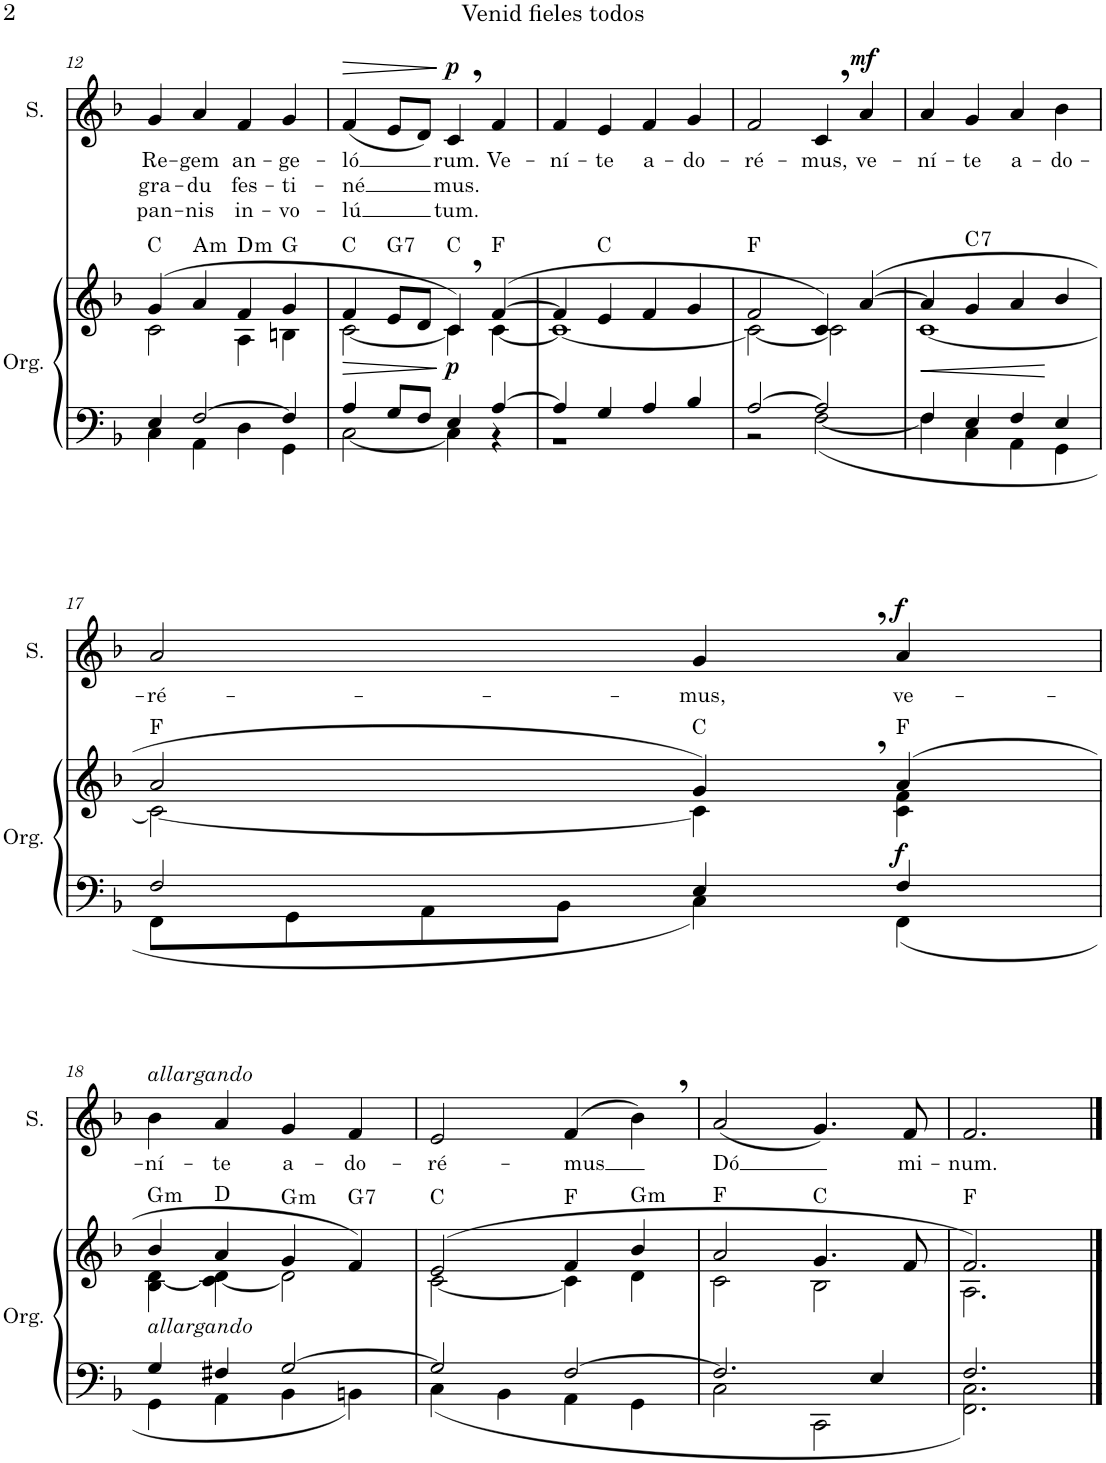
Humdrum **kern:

**kern	**kern	**dynam	**harte	**kern	**text	**text	**text	**dynam
*part2	*part2	*part2	*part2	*part1	*part1	*part1	*part1	*part1
*staff3	*staff2	*staff2/3	*	*staff1	*staff1	*staff1	*staff1	*staff1
*I"Órgano	*	*	*	*I"Soprano	*	*	*	*
*	*	*	*	*I'S.	*	*	*	*
!!LO:PB:g=z
*clefF4	*clefG2	*	*	*clefG2	*	*	*	*
*k[b-]	*k[b-]	*	*	*k[b-]	*	*	*	*
*M4/4	*M4/4	*	*	*M4/4	*	*	*	*
=12	=12	=12	=12	=12	=12	=12	=12	=12
*^	*^	*	*	*	*	*	*	*
!	!	!	!	!	!	!	!LO:LY:b	!LO:LY:b	!LO:LY:b	!
4E/	4C\	(4g/	2c\	.	C:maj	4g/	Re-	gra-	pan-	.
!	!	!	!	!	!LO:H:kt=m	!	!LO:LY:b	!LO:LY:b	!LO:LY:b	!
[2F/	4AA\	4a/	.	.	A:min	4a/	-gem	-du	-nis	.
!	!	!	!	!	!LO:H:kt=m	!	!LO:LY:b	!LO:LY:b	!LO:LY:b	!
.	4D\	4f/	4A\	.	D:min	4f/	an-	fes-	in-	.
!	!	!	!	!	!	!	!LO:LY:b	!LO:LY:b	!LO:LY:b	!
4F/]	4GG\	4g/	4Bn\	.	G:maj	4g/	-ge-	-ti-	-vo-	.
=13	=13	=13	=13	=13	=13	=13	=13	=13	=13	=13
!	!	!	!	!LO:HP:b	!	!	!LO:LY:b	!LO:LY:b	!LO:LY:b	!LO:HP:b
4A/	[2C\	4f/	[2c\	>	C:maj	(4f/	-ló	-né	-lú	>
!	!	!	!	!	!LO:H:kt=7	!	!	!	!	!
8G/L	.	8e/L	.	.	G:7	8e/L	.	.	.	.
8F/J	.	8d/J	.	.	.	8d/J)	.	.	.	.
!	!	!	!	!LO:DY:n=1:b	!	!	!LO:LY:b	!LO:LY:b	!LO:LY:b	!LO:DY:n=1:a
4E/	4C\]	4c,/)	4c\]	] p	C:maj	4c,/	rum.	mus.	tum.	] p
!	!	!	!	!	!	!	!LO:LY:b	!	!	!
[4A/	4r	([4f/	[4c\	.	F:maj	4f/	Ve-	.	.	.
=14	=14	=14	=14	=14	=14	=14	=14	=14	=14	=14
!	!	!	!	!	!	!	!LO:LY:b	!	!	!
4A/]	1r	4f/]	1c_	.	.	4f/	-ní-	.	.	.
!	!	!	!	!	!	!	!LO:LY:b	!	!	!
4G/	.	4e/	.	.	C:maj	4e/	-te	.	.	.
!	!	!	!	!	!	!	!LO:LY:b	!	!	!
4A/	.	4f/	.	.	.	4f/	a-	.	.	.
!	!	!	!	!	!	!	!LO:LY:b	!	!	!
4B-/	.	4g/	.	.	.	4g/	-do-	.	.	.
=15	=15	=15	=15	=15	=15	=15	=15	=15	=15	=15
!	!	!	!	!	!	!	!LO:LY:b	!	!	!
[2A/	2r	2f/	2c\_	.	F:maj	2f/	-ré-	.	.	.
!	!	!	!	!	!	!	!LO:LY:b	!	!	!
2A/]	[2F\	4c/)	2c\]	.	.	4c,/	-mus,	.	.	.
!	!	!	!	!	!	!	!LO:LY:b	!	!	!LO:DY:a
.	.	([4a/	.	.	.	4a/	ve-	.	.	mf
=16	=16	=16	=16	=16	=16	=16	=16	=16	=16	=16
!	!	!	!	!LO:HP:b	!	!	!LO:LY:b	!	!	!
4F/	4F\]	4a/]	[1c	<	.	4a/	-ní-	.	.	.
!	!	!	!	!	!LO:H:kt=7	!	!LO:LY:b	!	!	!
4E/	4C\	4g/	.	.	C:7	4g/	-te	.	.	.
!	!	!	!	!	!	!	!LO:LY:b	!	!	!
4F/	4AA\	4a/	.	.	.	4a/	a-	.	.	.
!	!	!	!	!	!	!	!LO:LY:b	!	!	!
4E/	4GG\	4b-/	.	[	.	4b-\	-do-	.	.	.
!!LO:LB:g=z
=17	=17	=17	=17	=17	=17	=17	=17	=17	=17	=17
!	!	!	!	!	!	!	!LO:LY:b	!	!	!
2F/	8FF\L	2a/	2c\_	.	F:maj	2a/	-ré-	.	.	.
.	8GG\	.	.	.	.	.	.	.	.	.
.	8AA\	.	.	.	.	.	.	.	.	.
.	8BB-\J	.	.	.	.	.	.	.	.	.
!	!	!	!	!	!	!	!LO:LY:b	!	!	!
4E/	4C\	4g,/)	4c\]	.	C:maj	4g,/	-mus,	.	.	.
!	!	!	!	!LO:DY:b	!	!	!LO:LY:b	!	!	!LO:DY:a
4F/	4FF\	(4a/	4c\ 4f\	f	F:maj	4a/	ve-	.	.	f
!!LO:LB:g=z
=18	=18	=18	=18	=18	=18	=18	=18	=18	=18	=18
!	!	!	!	!	!	!LO:TX:a:i:t=allargando	!	!	!	!
!	!	!LO:TX:b:i:t=allargando	!	!	!	!	!	!	!	!
!	!	!	!	!	!LO:H:kt=m	!	!LO:LY:b	!	!	!
4G/	4GG\	4b-/	4B-\ [4d\	.	G:min	4b-\	-ní-	.	.	.
!	!	!	!	!	!	!	!LO:LY:b	!	!	!
4F#X/	4AA\	4a/	4c\ 4d\_	.	D:maj	4a/	-te	.	.	.
!	!	!	!	!	!LO:H:kt=m	!	!LO:LY:b	!	!	!
[2G/	4BB-\	4g/	2d\]	.	G:min	4g/	a-	.	.	.
!	!	!	!	!	!LO:H:kt=7	!	!LO:LY:b	!	!	!
.	4BBn\	4f/)	.	.	G:7	4f/	-do-	.	.	.
=19	=19	=19	=19	=19	=19	=19	=19	=19	=19	=19
!	!	!	!	!	!	!	!LO:LY:b	!	!	!
2G/]	4C\	(2e/	[2c\	.	C:maj	2e/	-ré-	.	.	.
.	4BB-\	.	.	.	.	.	.	.	.	.
!	!	!	!	!	!	!	!LO:LY:b	!	!	!
[2F/	4AA\	4f/	4c\]	.	F:maj	(4f/	-mus	.	.	.
!	!	!	!	!	!LO:H:kt=m	!	!	!	!	!
.	4GG\	4b-/	4d\	.	G:min	4b-,\)	.	.	.	.
=20	=20	=20	=20	=20	=20	=20	=20	=20	=20	=20
!	!	!	!	!	!	!	!LO:LY:b	!	!	!
2.F/]	2C\	2a/	2c\	.	F:maj	(2a/	Dó	.	.	.
.	2CC\	4.g/	2B-\	.	C:maj	4.g/)	.	.	.	.
4E/	.	.	.	.	.	.	.	.	.	.
!	!	!	!	!	!	!	!LO:LY:b	!	!	!
.	.	8f/	.	.	.	8f/	mi-	.	.	.
=21	=21	=21	=21	=21	=21	=21	=21	=21	=21	=21
!	!	!	!	!	!	!	!LO:LY:b	!	!	!
2.F/	2.FF\ 2.C\	2.f/)	2.A\	.	F:maj	2.f/	-num.	.	.	.
*v	*v	*	*	*	*	*	*	*	*	*
*	*v	*v	*	*	*	*	*	*	*
==	==	==	==	==	==	==	==	==
*-	*-	*-	*-	*-	*-	*-	*-	*-
